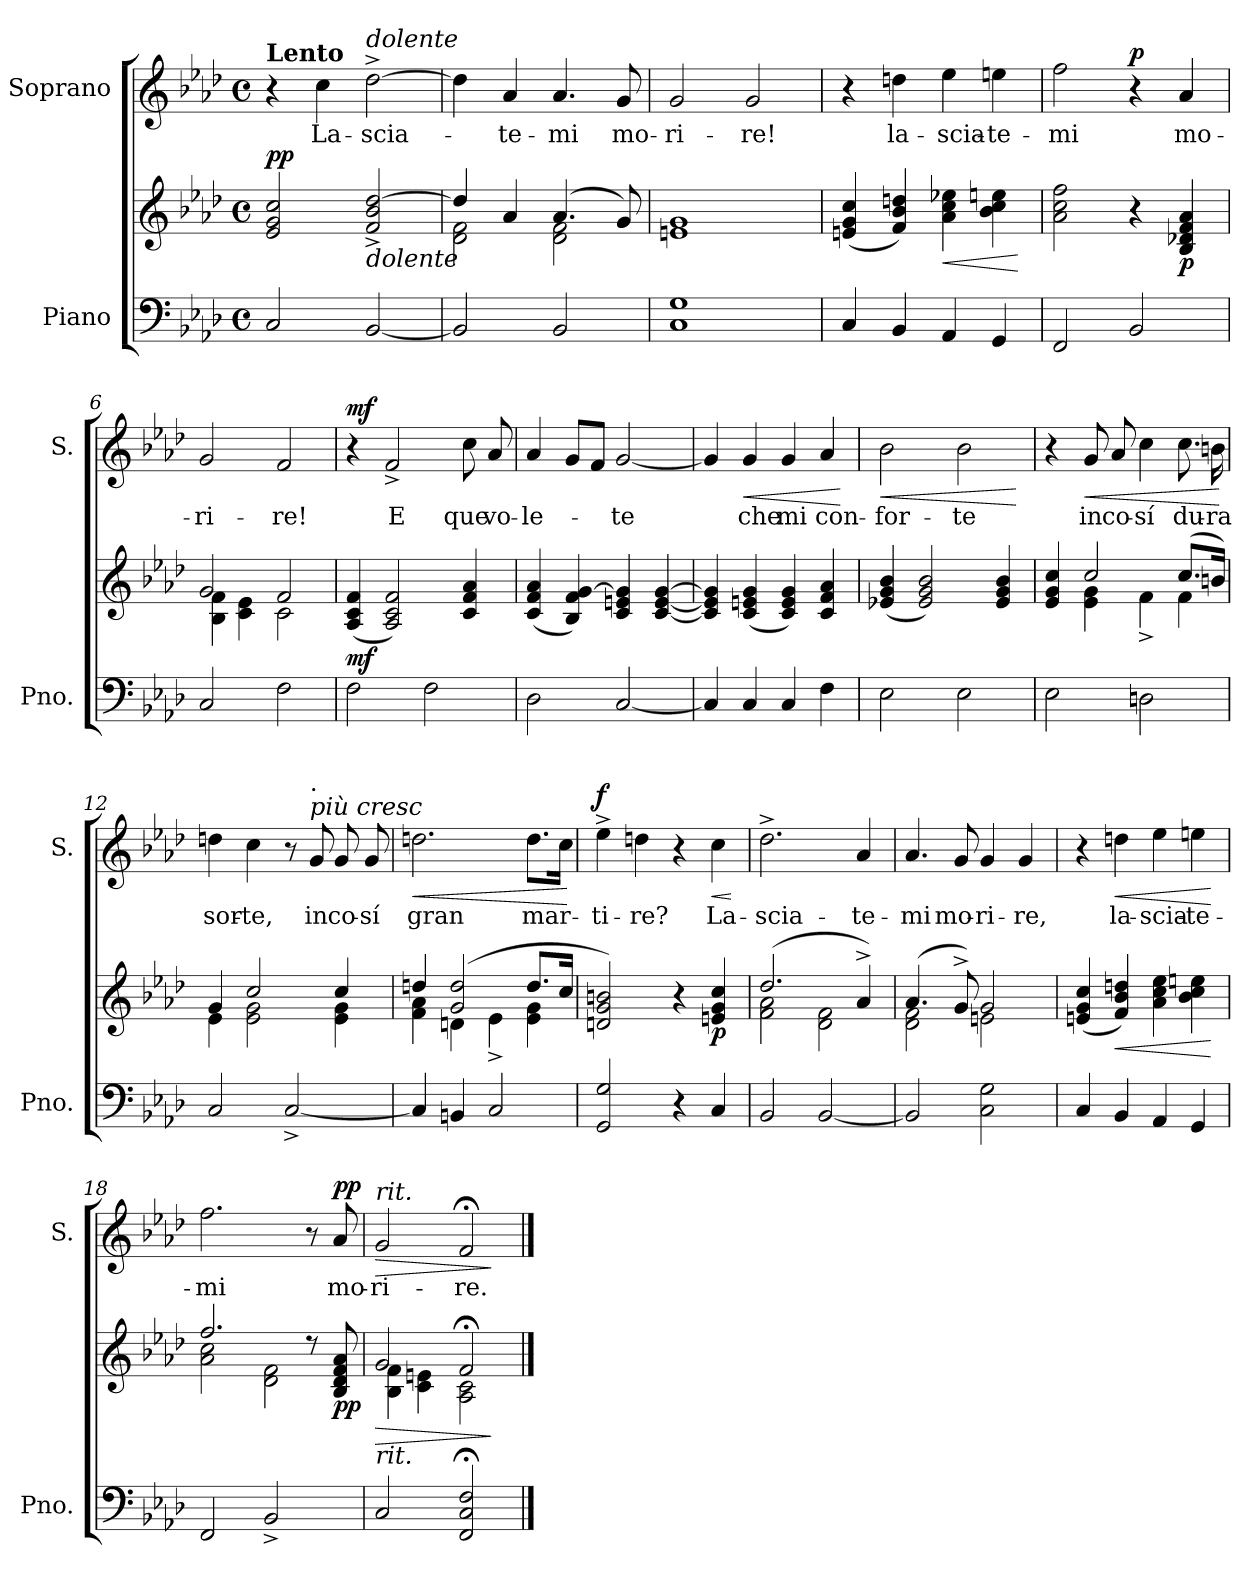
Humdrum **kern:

**kern	**kern	**dynam	**kern	**text	**dynam
*part2	*part2	*part2	*part1	*part1	*part1
*staff3	*staff2	*staff2/3	*staff1	*staff1	*staff1
*I"Piano	*	*	*I"Soprano	*	*
*I'Pno.	*	*	*I'S.	*	*
*clefF4	*clefG2	*	*clefG2	*	*
*k[b-e-a-d-]	*k[b-e-a-d-]	*	*k[b-e-a-d-]	*	*
*M4/4	*M4/4	*	*M4/4	*	*
*met(c)	*met(c)	*	*met(c)	*	*
*MM58	*MM58	*	*MM58	*	*
=1	=1	=1	=1	=1	=1
!	!	!	!LO:TX:a:B:t=Lento	!	!
!	!	!LO:DY:b	!	!	!
!	!	!LO:DY:n=1:a	!	!	!
2C/	2e-/ 2g/ 2cc/	p p	4r	.	.
.	.	.	4cc\	La-	.
!	!	!	!LO:TX:a:i:t=dolente	!	!
!	!LO:TX:b:i:t=dolente	!	!	!	!
[2BB-/	2f/^ 2b-/^ [2dd-/^	.	[2dd-^\	-scia-	.
=2	=2	=2	=2	=2	=2
*	*^	*	*	*	*
2BB-/]	4dd-/]	2d-\ 2f\	.	4dd-\]	.	.
.	4a-/	.	.	4a-/	-te-	.
2BB-/	(4.a-/	2d-\ 2f\	.	4.a-/	-mi	.
.	8g/)	.	.	8g/	mo-	.
*	*v	*v	*	*	*	*
=3	=3	=3	=3	=3	=3
1C 1G	1en 1g	.	2g/	-ri-	.
.	.	.	2g/	-re!	.
=4	=4	=4	=4	=4	=4
4C/	(>4en/ 4g/ 4cc/	.	4r	.	.
4BB-/	4f/ 4b-/ 4ddn/)	.	4ddn\	la-	.
!	!	!LO:HP:b	!	!	!
4AA-/	4a-\ 4cc\ 4ee-X\	<	4ee-i\	-scia-	.
4GG/	4b-\ 4cc\ 4een\	.	4een\	-te-	.
.	.	[	.	.	.
!!LO:LB:g=z
=5	=5	=5	=5	=5	=5
2FF/	2a-\ 2cc\ 2ff\	.	2ff\	-mi	.
!	!	!	!	!	!LO:DY:a
2BB-/	4r	.	4r	.	p
!	!	!LO:DY:b	!	!	!
.	4B-/ 4d-X/ 4f/ 4a-/	p	4a-/	mo-	.
=6	=6	=6	=6	=6	=6
*	*^	*	*	*	*
2C/	2g/	4B-\ 4f\	.	2g/	-ri-	.
.	.	4c\ 4e-\	.	.	.	.
2F\	2f/	2c\	.	2f/	-re!	.
=7	=7	=7	=7	=7	=7	=7
!	!	!	!LO:DY:b	!	!	!LO:DY:a
*	*v	*v	*	*	*	*
2F\	(>4A-/ 4c/ 4f/	mf	4r	.	mf
.	2A-/ 2c/ 2f/)	.	2f^/	E	.
2F\	.	.	.	.	.
.	4c/ 4f/ 4a-/	.	8cc\	que	.
.	.	.	8a-/	vo-	.
=8	=8	=8	=8	=8	=8
2D-\	(>4c/ 4f/ 4a-/	.	4a-/	-le-	.
.	4B-/ 4f/ [4g/)	.	8g/L	.	.
.	.	.	8f/J	.	.
[2C/	4c/ 4en/ 4g/]	.	[2g/	-te	.
.	[4c/ [4e/ [4g/	.	.	.	.
=9	=9	=9	=9	=9	=9
4C/]	4c/] 4e/] 4g/]	.	4g/]	.	.
!	!	!	!	!	!LO:HP:b
4C/	(>4c/ 4en/ 4g/	.	4g/	che	<
4C/	4c/ 4e/ 4g/)	.	4g/	mi	.
4F\	4c/ 4f/ 4a-/	.	4a-/	con-	.
.	.	.	.	.	[
!!LO:LB:g=z
=10	=10	=10	=10	=10	=10
!	!	!	!	!	!LO:HP:b
2E-\	(>4e-X/ 4g/ 4b-/	.	2b-\	-for-	<
.	2e-/ 2g/ 2b-/)	.	.	.	.
2E-\	.	.	2b-\	-te	.
.	4e-/ 4g/ 4b-/	.	.	.	.
.	.	.	.	.	[
=11	=11	=11	=11	=11	=11
*	*^	*	*	*	*
2E-\	4e-/ 4g/ 4cc/	4ryy	.	4r	.	.
!	!	!	!	!	!	!LO:HP:b
.	2cc/	4e-\ 4g\	.	8g/	in	<
.	.	.	.	8a-/	co-	.
2Dn\	.	4f^\	.	4cc\	-sí	.
.	(8.cc/L	4f\	.	8.cc\	du-	.
.	16bn/Jk)	.	.	16bn\	-ra	.
*	*v	*v	*	*	*	*
.	.	.	.	.	[
=12	=12	=12	=12	=12	=12
*	*^	*	*	*	*
2C/	4g/	4e-\	.	4ddn\	sor-	.
.	2cc/	2e-\ 2g\	.	4cc\	-te,	.
[2C^/	.	.	.	8r	.	.
!	!	!	!	!LO:TX:a:i:t=più cresc	!	!
!	!	!	!	!LO:TX:a:t=.	!	!
.	.	.	.	8g/	in	.
.	4cc/	4e-\ 4g\	.	8g/	co-	.
.	.	.	.	8g/	-sí	.
=13	=13	=13	=13	=13	=13	=13
!	!	!	!	!	!	!LO:HP:b
4C/]	4ddn/	4f\ 4a-\	.	2.ddn\	gran	<
4BBn/	(2g/ 2dd/	4dn\	.	.	.	.
2C/	.	4e-^\	.	.	.	.
.	8.dd/L	4e-\ 4g\	.	8.dd\L	mar-	.
.	16cc/Jk	.	.	16cc\Jk	.	.
*	*v	*v	*	*	*	*
.	.	.	.	.	[
=14	=14	=14	=14	=14	=14
!	!	!	!	!	!LO:DY:a
2GG/ 2G/	2dn/ 2g/ 2bn/)	.	4ee-^\	-ti-	f
.	.	.	4ddn\	-re?	.
4r	4r	.	4r	.	.
!	!	!LO:DY:b	!	!	!LO:HP:b
4C/	4en/ 4g/ 4cc/	p	4cc\	La-	<
.	.	.	.	.	[
!!LO:LB:g=z
=15	=15	=15	=15	=15	=15
*	*^	*	*	*	*
2BB-/	(2.dd-i/	2f\ 2a-\	.	2.dd-i^\	-scia-	.
[2BB-/	.	2d-i\ 2f\	.	.	.	.
.	4a-^/)	.	.	4a-/	-te-	.
=16	=16	=16	=16	=16	=16	=16
2BB-/]	(4.a-/	2d-\ 2f\	.	4.a-/	-mi	.
.	8g^/)	.	.	8g/	mo-	.
2C\ 2G\	2g/	2en\	.	4g/	-ri-	.
.	.	.	.	4g/	-re,	.
*	*v	*v	*	*	*	*
=17	=17	=17	=17	=17	=17
4C/	(>4en/ 4g/ 4cc/	.	4r	.	.
!	!	!LO:HP:b	!	!	!LO:HP:b
4BB-/	4f/ 4b-/ 4ddn/)	<	4ddn\	la-	<
4AA-/	4a-\ 4cc\ 4ee-i\	.	4ee-i\	-scia-	.
4GG/	4b-\ 4cc\ 4een\	.	4een\	-te-	.
.	.	[	.	.	[
=18	=18	=18	=18	=18	=18
*	*^	*	*	*	*
2FF/	2.ff/	2a-\ 2cc\	.	2.ff\	-mi	.
2BB-^/	.	2d-\ 2f\	.	.	.	.
.	8r	.	.	8r	.	.
!	!	!	!LO:DY:b	!	!	!LO:DY:a
.	8B-/ 8d-/ 8f/ 8a-/	.	pp	8a-/	mo-	pp
=19	=19	=19	=19	=19	=19	=19
!	!	!	!	!LO:TX:a:i:t=rit.	!	!
!	!LO:TX:b:i:t=rit.	!	!	!	!	!
!	!	!	!LO:HP:b	!	!	!LO:HP:b
2C/	2g/	4B-\ 4f\	>	2g/	-ri-	>
.	.	4c\ 4en\	.	.	.	.
2FF/;< 2C/;< 2F/;<	2f;</	2A-\ 2c\	.	2f;</	-re.	.
*	*v	*v	*	*	*	*
.	.	]	.	.	]
==	==	==	==	==	==
*-	*-	*-	*-	*-	*-
